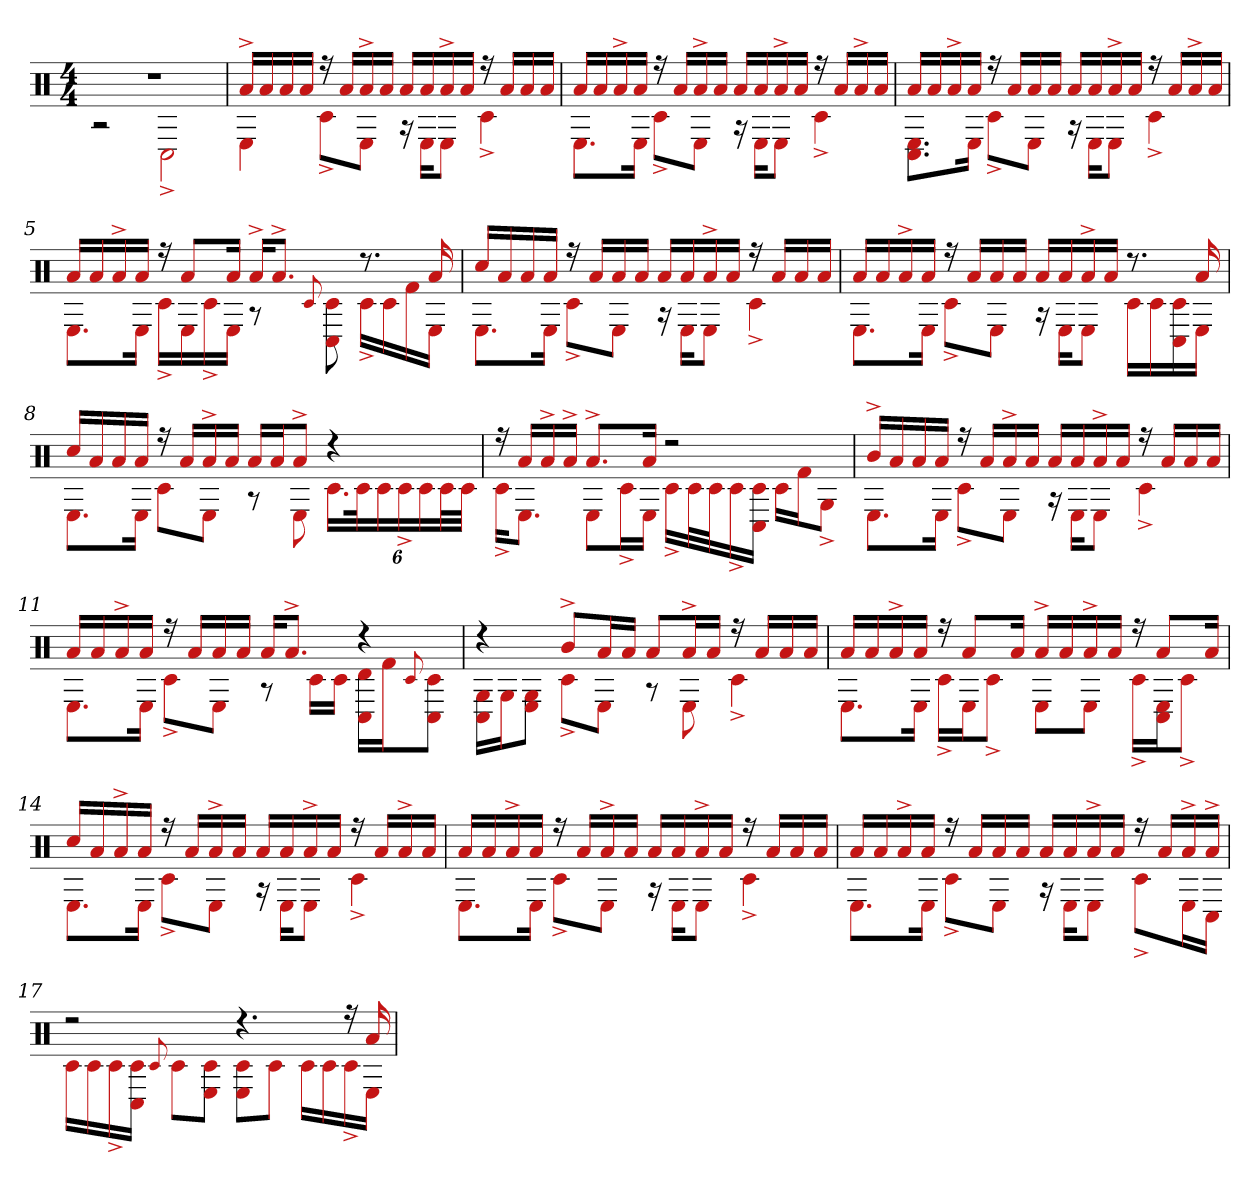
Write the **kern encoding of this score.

**kern
*part1
*staff1
*clefX
*k[]
*M4/4
=1
*^
1r	2r
.	2C#^
=2	=2
16a^LL	4E
16a	.
16a	.
16aJJ	.
16r	8c#^L
16aLL	.
16a^	8EJ
16aJJ	.
16aLL	16r
16a	16EKL
16a^	8EJ
16aJJ	.
16r	4c#^
16aLL	.
16a	.
16aJJ	.
=3	=3
16aLL	8.EL
16a	.
16a^	.
16aJJ	16EJk
16r	8c#^L
16aLL	.
16a^	8EJ
16aJJ	.
16aLL	16r
16a	16EKL
16a^	8EJ
16aJJ	.
16r	4c#^
16aLL	.
16a^	.
16aJJ	.
=4	=4
16aLL	8.C# 8.EL
16a	.
16a^	.
16aJJ	16EJk
16r	8c#^L
16aLL	.
16a	8EJ
16aJJ	.
16aLL	16r
16a	16EKL
16a^	8EJ
16aJJ	.
16r	4c#^
16aLL	.
16a^	.
16aJJ	.
=5	=5
16aLL	8.EL
16a	.
16a^	.
16aJJ	16EJk
16r	16c#^LL
8aL	16E
.	16c#^
16aJk	16EJJ
16a^KL	8r
8.a^J	.
.	8qqc#
.	8c# 8C#
8.r	16c#^LL
.	16c#
.	16f#
16a	16EJJ
=6	=6
16cc#LL	8.EL
16a	.
16a	.
16aJJ	16EJk
16r	8c#^L
16aLL	.
16a	8EJ
16aJJ	.
16aLL	16r
16a	16EKL
16a^	8EJ
16aJJ	.
16r	4c#^
16aLL	.
16a	.
16aJJ	.
=7	=7
16aLL	8.EL
16a	.
16a^	.
16aJJ	16EJk
16r	8c#^L
16aLL	.
16a	8EJ
16aJJ	.
16aLL	16r
16a	16EKL
16a^	8EJ
16aJJ	.
8.r	16c#LL
.	16c#
.	16C# 16c#
16a	16EJJ
=8	=8
16cc#LL	8.EL
16a	.
16a	.
16aJJ	16EJk
16r	8c#L
16aLL	.
16a^	8EJ
16aJJ	.
16aLL	8r
16aJ	.
8a^J	8E
4r	24.c#LL
.	48c#k
.	24c#
.	24c#^
.	24c#
.	48c#L
.	48c#JJJ
=9	=9
16r	16c#^KL
16aLL	8.EJ
16a^	.
16a^JJ	.
8.a^L	8EL
.	16c#^L
16aJk	16EJJ
2r	16c#^LL
.	32c#L
.	32c#J
.	16c#^
.	16c# 16C#JJ
.	16c#LL
.	16f#J
.	8G^J
=10	=10
16b^LL	8.EL
16a	.
16a	.
16aJJ	16EJk
16r	8c#^L
16aLL	.
16a^	8EJ
16aJJ	.
16aLL	16r
16a	16EKL
16a^	8EJ
16aJJ	.
16r	4c#^
16aLL	.
16a	.
16aJJ	.
=11	=11
16aLL	8.EL
16a	.
16a^	.
16aJJ	16EJk
16r	8c#^L
16aLL	.
16a	8EJ
16aJJ	.
16aKL	8r
8.a^J	.
.	16c#LL
.	16c#JJ
4r	16C# 16dLL
.	16f#J
.	8qqc#
.	8C# 8c#J
=12	=12
4r	16C# 16GLL
.	16GJ
.	8G 8EJ
8b^L	8c#^L
16aL	8EJ
16aJJ	.
8aL	8r
16a^L	8E
16aJJ	.
16r	4c#^
16aLL	.
16a	.
16aJJ	.
=13	=13
16aLL	8.EL
16a	.
16a^	.
16aJJ	16EJk
16r	16c#^LL
8aL	16EJ
.	8c#^J
16aJk	.
16a^LL	8EL
16a	.
16a^	8EJ
16aJJ	.
16r	16c#^LL
8aL	16E 16C#J
.	8c#^J
16aJk	.
=14	=14
16cc#LL	8.EL
16a	.
16a^	.
16aJJ	16EJk
16r	8c#^L
16aLL	.
16a^	8EJ
16aJJ	.
16aLL	16r
16a	16EKL
16a^	8EJ
16aJJ	.
16r	4c#^
16aLL	.
16a^	.
16aJJ	.
=15	=15
16aLL	8.EL
16a	.
16a^	.
16aJJ	16EJk
16r	8c#^L
16aLL	.
16a^	8EJ
16aJJ	.
16aLL	16r
16a	16EKL
16a^	8EJ
16aJJ	.
16r	4c#^
16aLL	.
16a	.
16aJJ	.
=16	=16
16aLL	8.EL
16a	.
16a^	.
16aJJ	16EJk
16r	8c#^L
16aLL	.
16a	8EJ
16aJJ	.
16aLL	16r
16a	16EKL
16a^	8EJ
16aJJ	.
16r	8c#^L
16aLL	.
16a^	16EL
16a^JJ	16C#JJ
=17	=17
2r	16c#LL
.	16c#
.	16c#^
.	16c# 16C#JJ
.	8qqc#
.	8c#L
.	8c# 8EJ
4.r	8E 8c#L
.	8c#J
.	16c#LL
.	16c#
16r	16c#^
16a	16EJJ
*v	*v
=
*-
